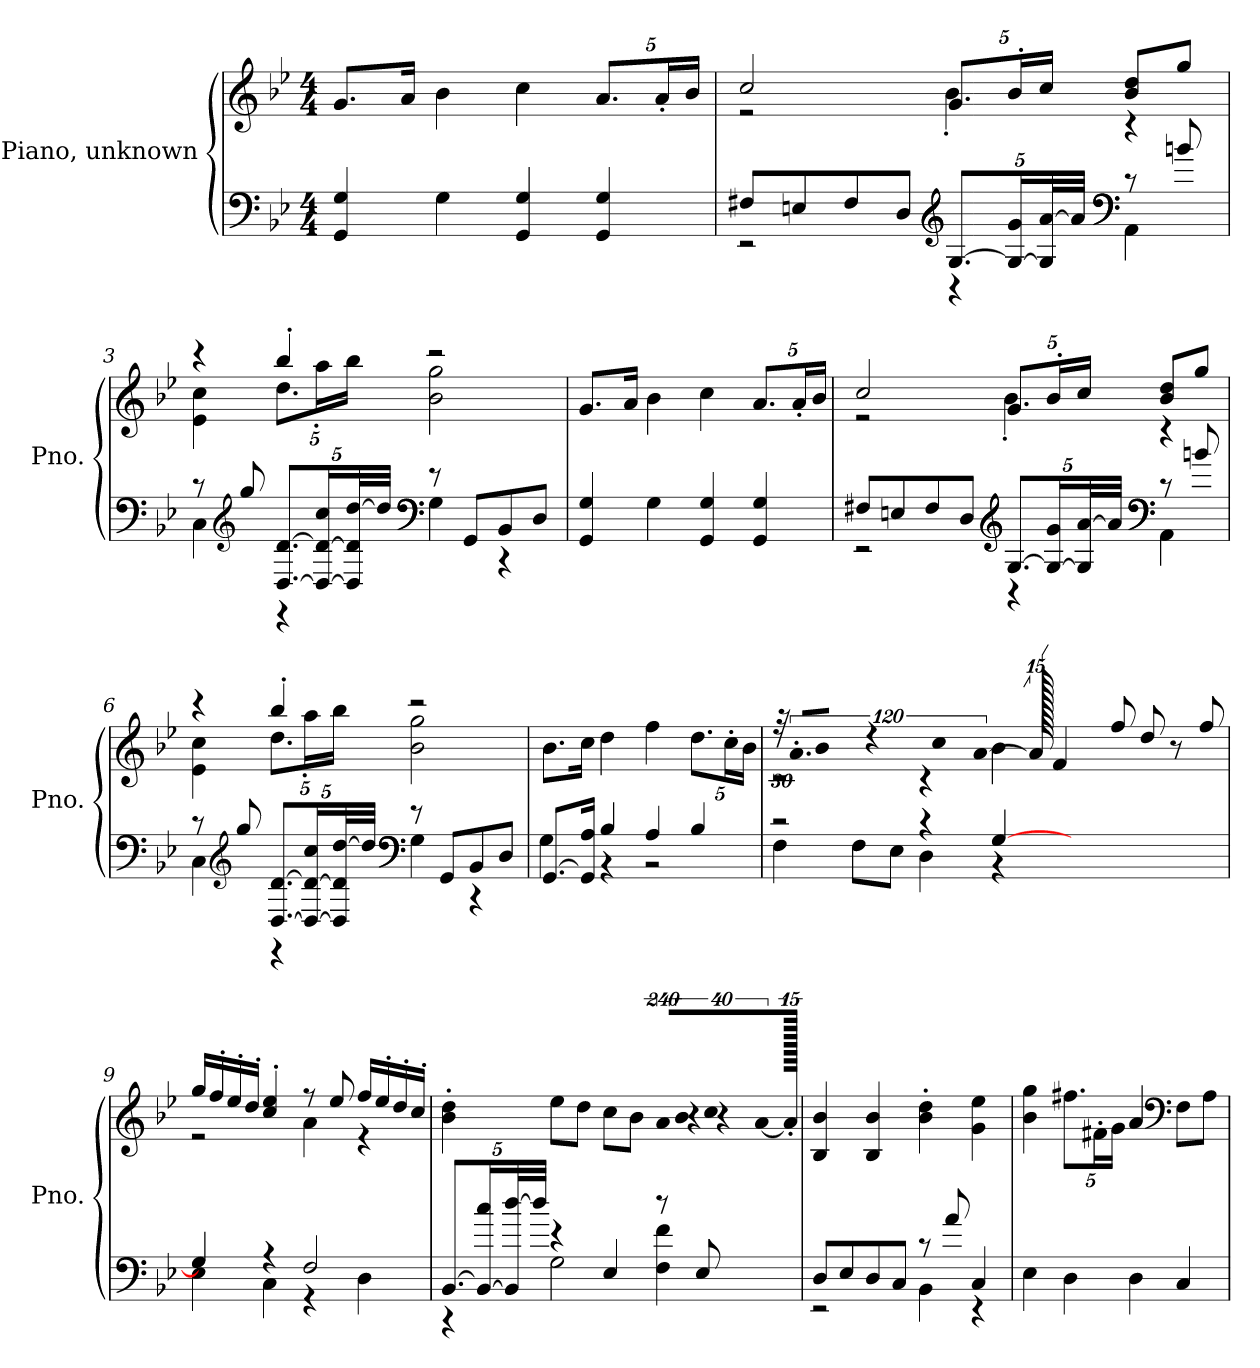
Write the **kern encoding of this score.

**kern	**kern
*part1	*part1
*staff2	*staff1
*I"Piano, unknown	*
*I'Pno.	*
*clefF4	*clefG2
*k[b-e-]	*k[b-e-]
*M4/4	*M4/4
*MM120	*MM120
=1	=1
4GG/ 4G/	8.g/L
.	16a/Jk
4G\	4b-\
4GG/ 4G/	4cc\
*	*Xbrackettup
4GG/ 4G/	10.a/L
.	20a'/L
.	20b-/JJ
=2	=2
*^	*^
8F#X/L	2r	2cc/	2r
8En/	.	.	.
8F#/	.	.	.
8D/J	.	.	.
*clefG2	*	*	*
*Xbrackettup	*	*	*
[10.G/L	4r	10.g/L	4b-'\
20G/_ 20g/L	.	20b-'/L	.
40G/] [40a/L	.	20cc/JJ	.
40a/JJJ]	.	.	.
*clefF4	*	*	*
8r	4AA\	8b-/ 8dd/L	4r
8bn/	.	8gg/J	.
=3	=3	=3	=3
8r	4C\	4r	4e-\ 4cc\
*clefG2	*	*	*
8gg/	.	.	.
[10.D/ [10.d/L	4r	4bb-'/	10.dd\L
20D/_ 20d/_ 20cc/L	.	.	20aa'\L
40D/] 40d/] [40dd/L	.	.	20bb-\JJ
40dd/JJJ]	.	.	.
*clefF4	*	*	*
8r	4G\	2r	2b-\ 2gg\
8GG/L	.	.	.
8BB-/	4r	.	.
8D/J	.	.	.
*v	*v	*	*
*	*v	*v
!!LO:LB:g=z
=4	=4
4GG/ 4G/	8.g/L
.	16a/Jk
4G\	4b-\
4GG/ 4G/	4cc\
4GG/ 4G/	10.a/L
.	20a'/L
.	20b-/JJ
=5	=5
*^	*^
8F#X/L	2r	2cc/	2r
8En/	.	.	.
8F#/	.	.	.
8D/J	.	.	.
*clefG2	*	*	*
[10.G/L	4r	10.g/L	4b-'\
20G/_ 20g/L	.	20b-'/L	.
40G/] [40a/L	.	20cc/JJ	.
40a/JJJ]	.	.	.
*clefF4	*	*	*
8r	4AA\	8b-/ 8dd/L	4r
8bn/	.	8gg/J	.
=6	=6	=6	=6
8r	4C\	4r	4e-\ 4cc\
*clefG2	*	*	*
8gg/	.	.	.
[10.D/ [10.d/L	4r	4bb-'/	10.dd\L
20D/_ 20d/_ 20cc/L	.	.	20aa'\L
40D/] 40d/] [40dd/L	.	.	20bb-\JJ
40dd/JJJ]	.	.	.
*clefF4	*	*	*
8r	4G\	2r	2b-\ 2gg\
8GG/L	.	.	.
8BB-/	4r	.	.
8D/J	.	.	.
*	*	*v	*v
!!LO:LB:g=z
=7	=7	=7
[8.GG/L	4G\	8.b-\L
16GG/] 16A/Jk	.	16cc\Jk
4B-/	4r	4dd\
4A/	2r	4ff\
4B-/	.	10.dd\L
.	.	20cc'\L
.	.	20b-\JJ
=8	=8	=8
*	*	*brackettup
!	!	!LO:N:vis=64
*	*	*^
2r	4F\	960%17r	2r
!	!	!LO:N:vis=32.	!
.	.	1920%103a'/LLL	.
!	!	!LO:N:vis=32	!
.	.	640%23b-/JJJ	.
!	!	!LO:N:vis=32	!
.	.	640%23r	.
!	!	!LO:N:vis=32	!
.	.	640%23cc/KLL	.
.	.	[240%17a/J	.
.	8F\L	1920a/]	.
.	.	4f/	.
.	8E-\J	.	.
4r	4D\	.	4r
.	.	8ff/L	.
.	.	8dd/J	.
[4G/	4r	.	4b-\
.	.	8r	.
.	.	8ff/	.
1920ryy	1920ryy	.	1920ryy
=9	=9	=9	=9
4G/]	4E-\	16gg/LL	2r
.	.	16ff'/	.
.	.	16ee-'/	.
.	.	16dd'/JJ	.
4r	4C\	4cc/' 4ee-/'	.
2F/	4r	8r	4a\
.	.	8ee-/	.
.	4D\	16ff/LL	4r
.	.	16ee-'/	.
.	.	16dd'/	.
.	.	16cc'/JJ	.
*	*	*v	*v
!!LO:LB:g=z
=10	=10	=10
[10.BB-/L	4r	4b-\' 4dd\'
20BB-/_ 20cc/L	.	.
40BB-/] [40dd/L	.	.
40dd/JJJ]	.	.
4r	2G\	8ee-\L
.	.	8dd\J
4E-/	.	8cc\L
.	.	8b-\J
!	!	!LO:N:vis=16
8r	4F\ 4f\	1920%137a/LL
!	!	!LO:N:vis=32
.	.	640%23b-/JJk
!	!	!LO:N:vis=32
.	.	640%23r
8E-/	.	.
!	!	!LO:N:vis=32
.	.	640%23cc\
!	!	!LO:N:vis=64
.	.	960%17r
.	.	[320%17a/
1920ryy	1920ryy	1920a'/]
=11	=11	=11
8D/L	2r	4B-/ 4b-/
8E-/	.	.
8D/	.	4B-/ 4b-/
8C/J	.	.
8r	4BB-\	4b-\' 4dd\'
8a/	.	.
4C/	4r	4g\ 4ee-\
*v	*v	*
=12	=12
4E-\	4b-\ 4gg\
*	*Xbrackettup
4D\	10.ff#X\L
.	20f#X'\L
.	20g\JJ
4D\	4a/
*	*clefF4
4C/	8F\L
.	8A\J
=	=
*-	*-
